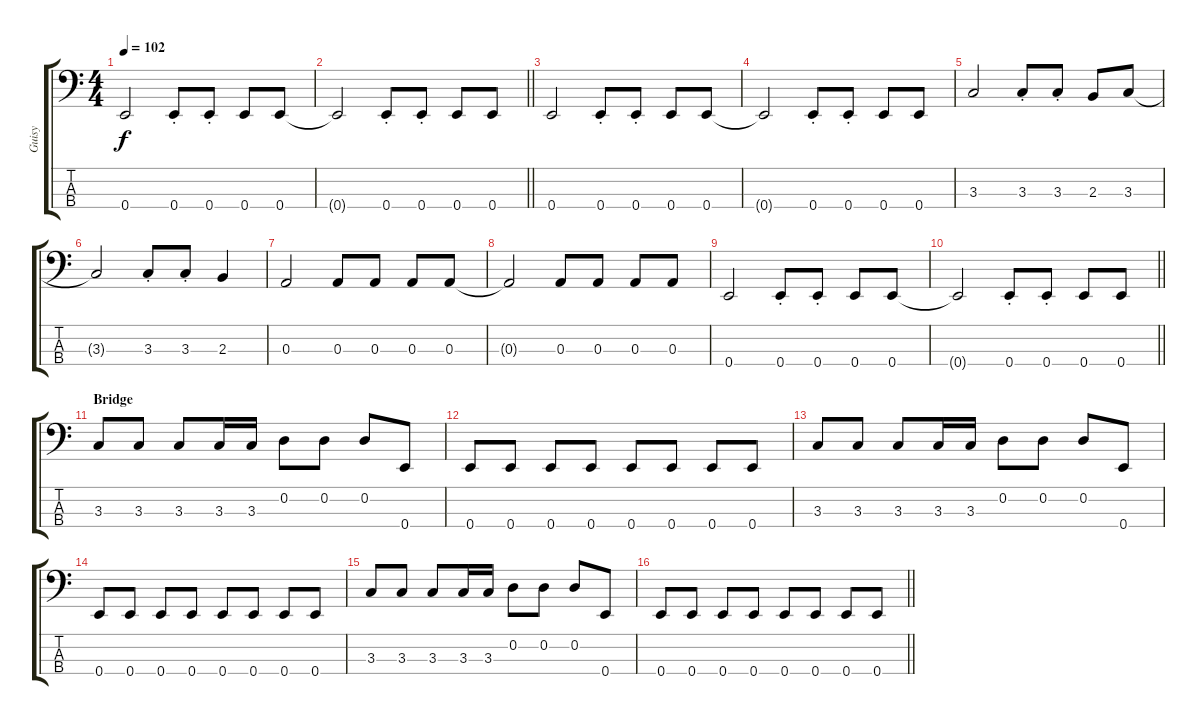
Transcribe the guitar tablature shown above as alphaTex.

\track ("Guisy" "Guisy") {instrument electricbassfinger}
\staff {score tabs}
\tuning (G2 D2 A1 E1) {hide}
\ts (4 4)
\tempo 102
\clef f4
\ks c
0.4.2{dy f} 0.4{st}.8 0.4{st}.8 0.4.8 0.4.8 |
\barLineRight lightlight
0.4{t}.2 0.4{st}.8 0.4{st}.8 0.4.8 0.4.8 |
0.4.2 0.4{st}.8 0.4{st}.8 0.4.8 0.4.8 |
0.4{t}.2 0.4{st}.8 0.4{st}.8 0.4.8 0.4.8 |
3.3.2 3.3{st}.8 3.3{st}.8 2.3.8 3.3.8 |
3.3{t}.2 3.3{st}.8 3.3{st}.8 2.3.4 |
0.3.2 0.3.8 0.3.8 0.3.8 0.3.8 |
0.3{t}.2 0.3.8 0.3.8 0.3.8 0.3.8 |
0.4.2 0.4{st}.8 0.4{st}.8 0.4.8 0.4.8 |
\barLineRight lightlight
0.4{t}.2 0.4{st}.8 0.4{st}.8 0.4.8 0.4.8 |
\section ("" "Bridge")
3.3.8 3.3.8 3.3.8 3.3.16 3.3.16 0.2.8 0.2.8 0.2.8 0.4.8 |
0.4.8 0.4.8 0.4.8 0.4.8 0.4.8 0.4.8 0.4.8 0.4.8 |
3.3.8 3.3.8 3.3.8 3.3.16 3.3.16 0.2.8 0.2.8 0.2.8 0.4.8 |
0.4.8 0.4.8 0.4.8 0.4.8 0.4.8 0.4.8 0.4.8 0.4.8 |
3.3.8 3.3.8 3.3.8 3.3.16 3.3.16 0.2.8 0.2.8 0.2.8 0.4.8 |
\barLineRight lightlight
0.4.8 0.4.8 0.4.8 0.4.8 0.4.8 0.4.8 0.4.8 0.4.8
